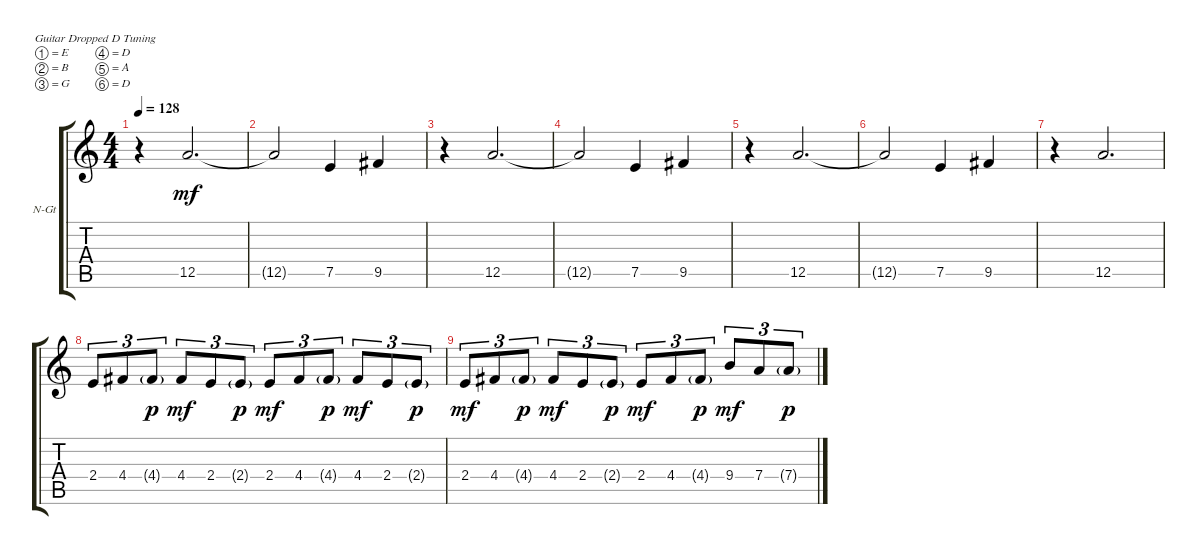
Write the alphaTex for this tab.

\defaultSystemsLayout 4
\bracketExtendMode groupsimilarinstruments
\firstSystemTrackNameOrientation horizontal
\otherSystemsTrackNameOrientation horizontal
\track ("Nylon Guitar" "N-Gt") {instrument acousticguitarnylon}
\staff {score tabs}
\tuning (E4 B3 G3 D3 A2 D2)
\ts (4 4)
\tempo 128
\clef g2
\ks c
r.4{dy mf} 12.5.2{d} |
12.5{t}.2 7.5.4 9.5.4 |
r.4 12.5.2{d} |
12.5{t}.2 7.5.4 9.5.4 |
r.4 12.5.2{d} |
12.5{t}.2 7.5.4 9.5.4 |
r.4 12.5.2{d} |
2.4.8{tu (3 2)} 4.4.8{tu (3 2)} 4.4{g}.8{tu (3 2) dy p} 4.4.8{tu (3 2) dy mf} 2.4.8{tu (3 2)} 2.4{g}.8{tu (3 2) dy p} 2.4.8{tu (3 2) dy mf} 4.4.8{tu (3 2)} 4.4{g}.8{tu (3 2) dy p} 4.4.8{tu (3 2) dy mf} 2.4.8{tu (3 2)} 2.4{g}.8{tu (3 2) dy p} |
2.4.8{tu (3 2) dy mf} 4.4.8{tu (3 2)} 4.4{g}.8{tu (3 2) dy p} 4.4.8{tu (3 2) dy mf} 2.4.8{tu (3 2)} 2.4{g}.8{tu (3 2) dy p} 2.4.8{tu (3 2) dy mf} 4.4.8{tu (3 2)} 4.4{g}.8{tu (3 2) dy p} 9.4.8{tu (3 2) dy mf} 7.4.8{tu (3 2)} 7.4{g}.8{tu (3 2) dy p}
